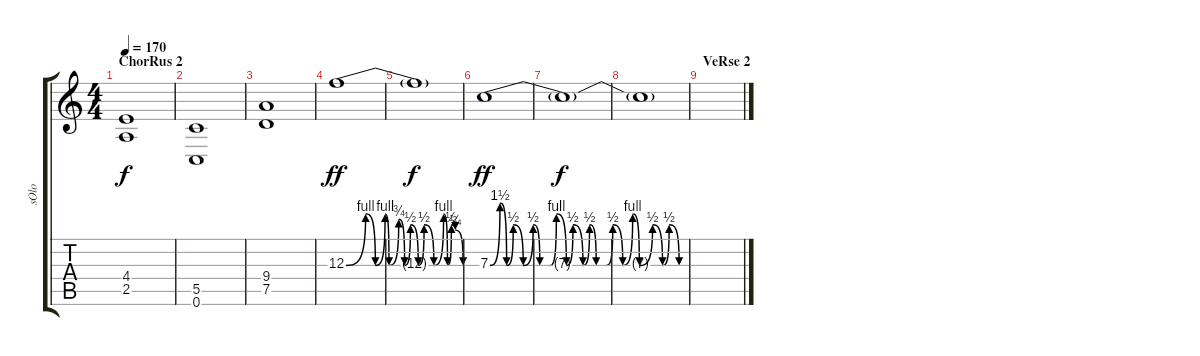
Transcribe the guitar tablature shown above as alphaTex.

\track ("sOlo" "sOlo") {instrument overdrivenguitar}
\staff {score tabs}
\tuning (D4 A3 F3 C3 G2 C2) {hide}
\ts (4 4)
\section ("" "ChorRus 2")
\tempo 170
\clef g2
\ks c
(4.4 2.5).1{dy f} |
(5.5 0.6).1 |
(9.4 7.5).1 |
12.3{be (custom 0 0 10 4 15 0 20 4 22 0 27 3 30 0 33 2 37 0 40 2 45 0 50 4 52 0 54 2 56 1 60 0)}.1{dy ff} |
12.3{t}.1{dy f} |
7.3{be (custom 0 0 3 6 5 0 7 2 10 0 13 2 15 0 18 0 20 4 23 0 25 2 28 0 30 2 32 0 35 0 37 2 40 0 43 4 45 0 49 2 52 0 54 2 57 0 60 0)}.1{dy ff} |
7.3{t}.1{dy f} |
7.3{t}.1 |
\section ("" "VeRse 2")
